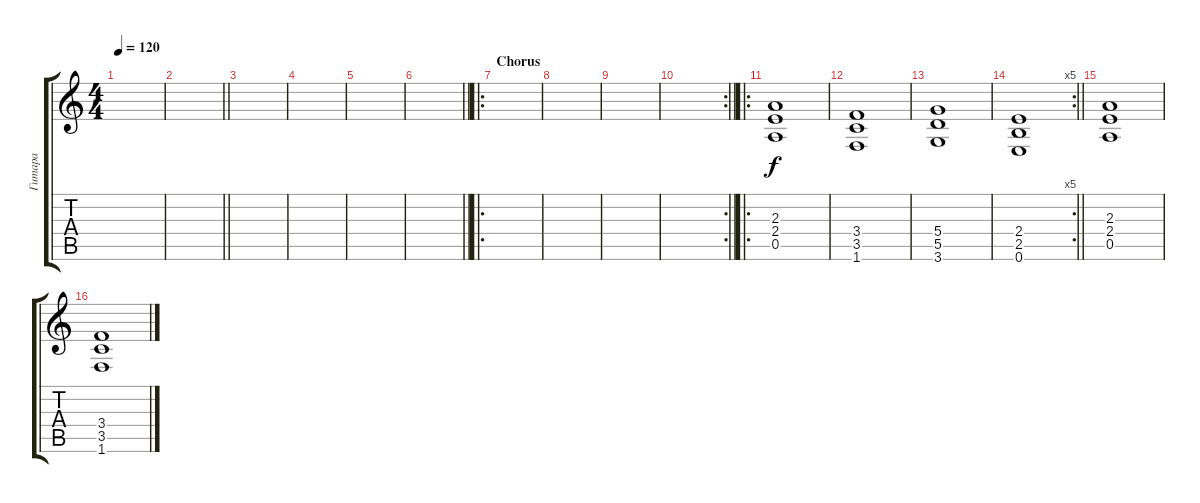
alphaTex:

\track ("Гитара " "Гитара ") {instrument overdrivenguitar}
\staff {score tabs}
\tuning (E4 B3 G3 D3 A2 E2) {hide}
\ts (4 4)
\tempo 120
\clef g2
\ks c
|
\barLineRight lightlight
|
|
|
|
\barLineRight lightlight
|
\ro
\section ("" "Chorus")
|
|
|
\rc 2
\barLineRight lightlight
|
\ro
(2.3 2.4 0.5).1 |
(3.4 3.5 1.6).1 |
(5.4 5.5 3.6).1 |
\rc 5
\barLineRight lightlight
(2.4 2.5 0.6).1 |
(2.3 2.4 0.5).1{volume 0} |
(3.4 3.5 1.6).1
